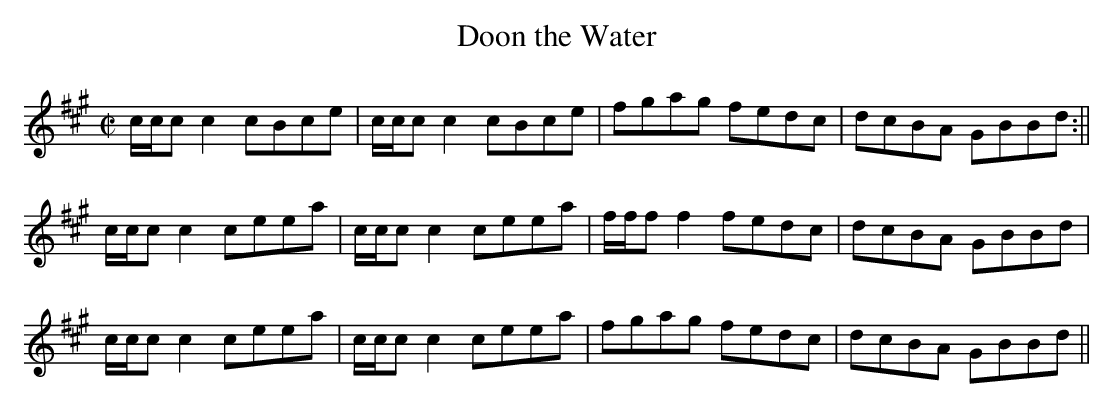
X:1
T:Doon the Water
M:C|
L:1/8
K:A
c/c/c c2 cBce | c/c/c c2 cBce | fgag fedc | dcBA GBBd :||
c/c/c c2 ceea | c/c/c c2 ceea |f/f/f f2 fedc | dcBA GBBd|
c/c/c c2 ceea | c/c/c c2 ceea|fgag fedc | dcBA GBBd ||
